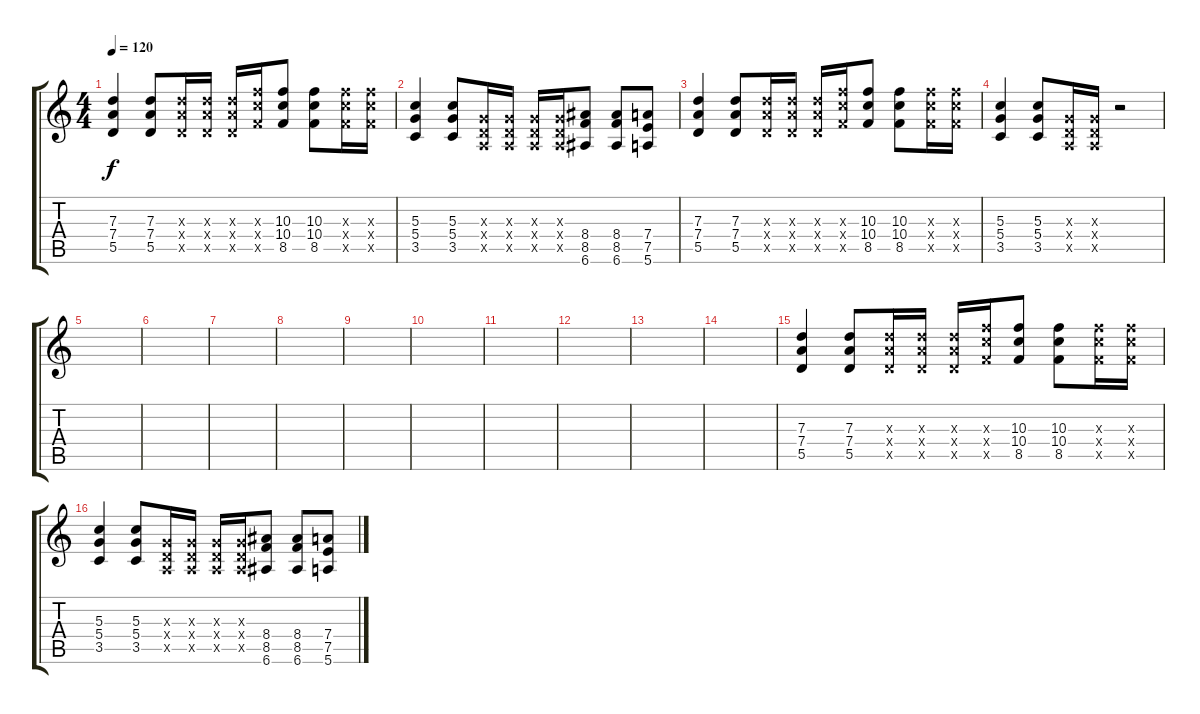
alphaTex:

\track "" {instrument acousticguitarsteel}
\staff {score tabs}
\tuning (E4 B3 G3 D3 A2 E2) {hide}
\ts (4 4)
\tempo 120
\clef g2
\ks c
(7.3 7.4 5.5).4{dy f} (7.3 7.4 5.5).8 (7.3{x} 7.4{x} 5.5{x}).16 (7.3{x} 7.4{x} 5.5{x}).16 (7.3{x} 7.4{x} 5.5{x}).16 (10.3{x} 10.4{x} 8.5{x}).16 (10.3 10.4 8.5).8 (10.3 10.4 8.5).8 (10.3{x} 10.4{x} 8.5{x}).16 (10.3{x} 10.4{x} 8.5{x}).16 |
(5.3 5.4 3.5).4 (5.3 5.4 3.5).8 (0.3{x} 0.4{x} 0.5{x}).16 (0.3{x} 0.4{x} 0.5{x}).16 (0.3{x} 0.4{x} 0.5{x}).16 (0.3{x} 0.4{x} 0.5{x}).16 (8.4 8.5 6.6).8 (8.4 8.5 6.6).8 (7.4 7.5 5.6).8 |
(7.3 7.4 5.5).4 (7.3 7.4 5.5).8 (7.3{x} 7.4{x} 5.5{x}).16 (7.3{x} 7.4{x} 5.5{x}).16 (7.3{x} 7.4{x} 5.5{x}).16 (10.3{x} 10.4{x} 8.5{x}).16 (10.3 10.4 8.5).8 (10.3 10.4 8.5).8 (10.3{x} 10.4{x} 8.5{x}).16 (10.3{x} 10.4{x} 8.5{x}).16 |
(5.3 5.4 3.5).4 (5.3 5.4 3.5).8 (0.3{x} 0.4{x} 0.5{x}).16 (0.3{x} 0.4{x} 0.5{x}).16 r.2 |
|
|
|
|
|
|
|
|
|
|
(7.3 7.4 5.5).4 (7.3 7.4 5.5).8 (7.3{x} 7.4{x} 5.5{x}).16 (7.3{x} 7.4{x} 5.5{x}).16 (7.3{x} 7.4{x} 5.5{x}).16 (10.3{x} 10.4{x} 8.5{x}).16 (10.3 10.4 8.5).8 (10.3 10.4 8.5).8 (10.3{x} 10.4{x} 8.5{x}).16 (10.3{x} 10.4{x} 8.5{x}).16 |
(5.3 5.4 3.5).4 (5.3 5.4 3.5).8 (0.3{x} 0.4{x} 0.5{x}).16 (0.3{x} 0.4{x} 0.5{x}).16 (0.3{x} 0.4{x} 0.5{x}).16 (0.3{x} 0.4{x} 0.5{x}).16 (8.4 8.5 6.6).8 (8.4 8.5 6.6).8 (7.4 7.5 5.6).8
